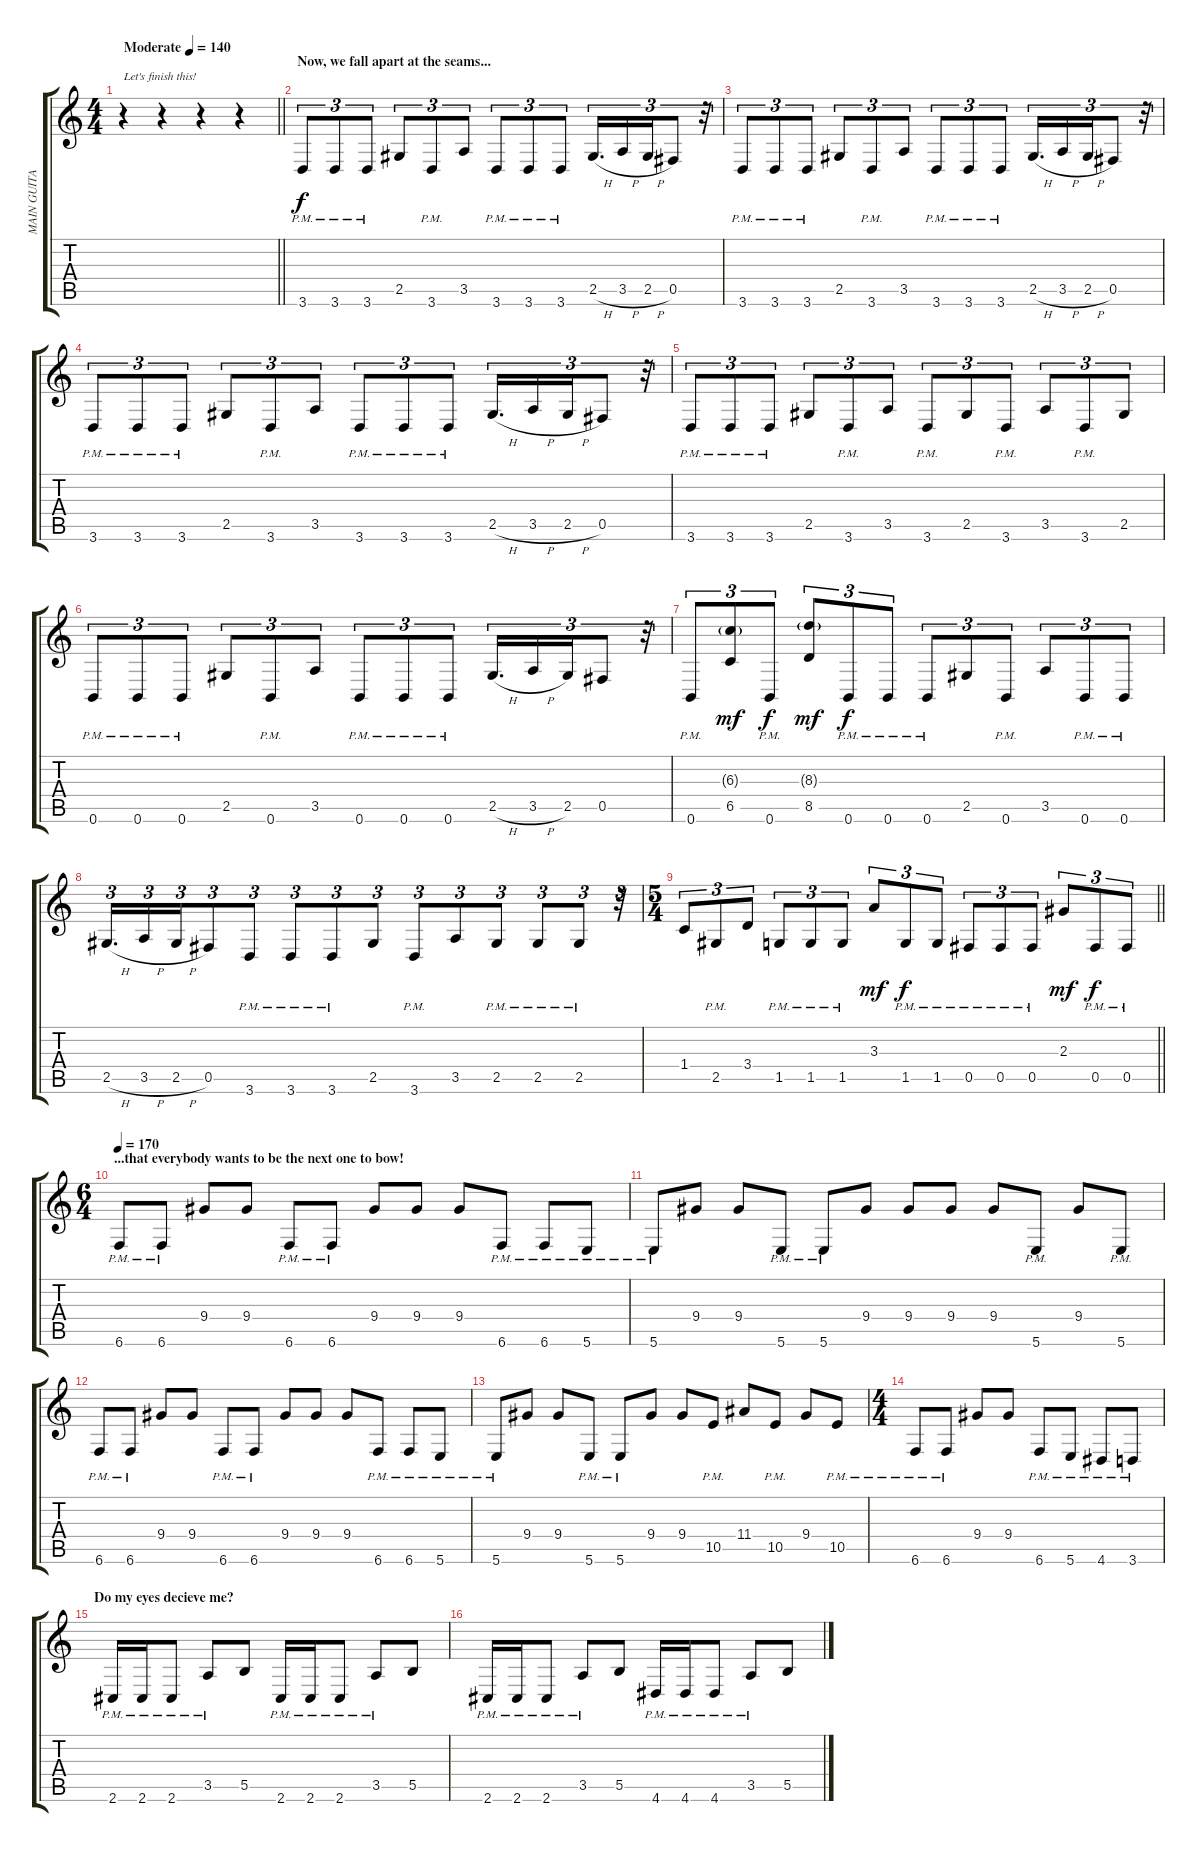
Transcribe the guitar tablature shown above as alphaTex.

\track ("MAIN GUITAR" "MAIN GUITA") {instrument distortionguitar}
\staff {score tabs}
\tuning (Eb4 B3 Gb3 B2 Gb2 B1) {hide}
\ts (4 4)
\tempo (140 "Moderate")
\clef g2
\barLineRight lightlight
\ks c
r.4{txt "Let's finish this!" dy f instrument distortionguitar} r.4 r.4 r.4 |
\section ("" "Now, we fall apart at the seams...")
3.6{pm}.8{tu (3 2)} 3.6{pm}.8{tu (3 2)} 3.6{pm}.8{tu (3 2)} 2.5.8{tu (3 2)} 3.6{pm}.8{tu (3 2)} 3.5.8{tu (3 2)} 3.6{pm}.8{tu (3 2)} 3.6{pm}.8{tu (3 2)} 3.6{pm}.8{tu (3 2)} 2.5{h}.16{d tu (3 2)} 3.5{h}.16{tu (3 2)} 2.5{h}.16{tu (3 2)} 0.5.8{tu (3 2)} r.32{tu (3 2)} |
3.6{pm}.8{tu (3 2)} 3.6{pm}.8{tu (3 2)} 3.6{pm}.8{tu (3 2)} 2.5.8{tu (3 2)} 3.6{pm}.8{tu (3 2)} 3.5.8{tu (3 2)} 3.6{pm}.8{tu (3 2)} 3.6{pm}.8{tu (3 2)} 3.6{pm}.8{tu (3 2)} 2.5{h}.16{d tu (3 2)} 3.5{h}.16{tu (3 2)} 2.5{h}.16{tu (3 2)} 0.5.8{tu (3 2)} r.32{tu (3 2)} |
3.6{pm}.8{tu (3 2)} 3.6{pm}.8{tu (3 2)} 3.6{pm}.8{tu (3 2)} 2.5.8{tu (3 2)} 3.6{pm}.8{tu (3 2)} 3.5.8{tu (3 2)} 3.6{pm}.8{tu (3 2)} 3.6{pm}.8{tu (3 2)} 3.6{pm}.8{tu (3 2)} 2.5{h}.16{d tu (3 2)} 3.5{h}.16{tu (3 2)} 2.5{h}.16{tu (3 2)} 0.5.8{tu (3 2)} r.32{tu (3 2)} |
3.6{pm}.8{tu (3 2)} 3.6{pm}.8{tu (3 2)} 3.6{pm}.8{tu (3 2)} 2.5.8{tu (3 2)} 3.6{pm}.8{tu (3 2)} 3.5.8{tu (3 2)} 3.6{pm}.8{tu (3 2)} 2.5.8{tu (3 2)} 3.6{pm}.8{tu (3 2)} 3.5.8{tu (3 2)} 3.6{pm}.8{tu (3 2)} 2.5.8{tu (3 2)} |
0.6{pm}.8{tu (3 2)} 0.6{pm}.8{tu (3 2)} 0.6{pm}.8{tu (3 2)} 2.5.8{tu (3 2)} 0.6{pm}.8{tu (3 2)} 3.5.8{tu (3 2)} 0.6{pm}.8{tu (3 2)} 0.6{pm}.8{tu (3 2)} 0.6{pm}.8{tu (3 2)} 2.5{h}.16{d tu (3 2)} 3.5{h}.16{tu (3 2)} 2.5.16{tu (3 2)} 0.5.8{tu (3 2)} r.32{tu (3 2)} |
0.6{pm}.8{tu (3 2)} (6.3{g} 6.5).8{tu (3 2) dy mf} 0.6{pm}.8{tu (3 2) dy f} (8.3{g} 8.5).8{tu (3 2) dy mf} 0.6{pm}.8{tu (3 2) dy f} 0.6{pm}.8{tu (3 2)} 0.6{pm}.8{tu (3 2)} 2.5.8{tu (3 2)} 0.6{pm}.8{tu (3 2)} 3.5.8{tu (3 2)} 0.6{pm}.8{tu (3 2)} 0.6{pm}.8{tu (3 2)} |
2.5{h}.16{d tu (3 2)} 3.5{h}.16{tu (3 2)} 2.5{h}.16{tu (3 2)} 0.5.8{tu (3 2)} 3.6{pm}.8{tu (3 2)} 3.6{pm}.8{tu (3 2)} 3.6{pm}.8{tu (3 2)} 2.5.8{tu (3 2)} 3.6{pm}.8{tu (3 2)} 3.5.8{tu (3 2)} 2.5{pm}.8{tu (3 2)} 2.5{pm}.8{tu (3 2)} 2.5{pm}.8{tu (3 2)} r.32{tu (3 2)} |
\ts (5 4)
\barLineRight lightlight
1.4.8{tu (3 2)} 2.5{pm}.8{tu (3 2)} 3.4.8{tu (3 2)} 1.5{pm}.8{tu (3 2)} 1.5{pm}.8{tu (3 2)} 1.5{pm}.8{tu (3 2)} 3.3.8{tu (3 2) dy mf} 1.5{pm}.8{tu (3 2) dy f} 1.5{pm}.8{tu (3 2)} 0.5{pm}.8{tu (3 2)} 0.5{pm}.8{tu (3 2)} 0.5{pm}.8{tu (3 2)} 2.3.8{tu (3 2) dy mf} 0.5{pm}.8{tu (3 2) dy f} 0.5{pm}.8{tu (3 2)} |
\ts (6 4)
\section ("" "...that everybody wants to be the next one to bow!")
\tempo 170
6.6{pm}.8 6.6{pm}.8 9.4.8 9.4.8 6.6{pm}.8 6.6{pm}.8 9.4.8 9.4.8 9.4.8 6.6{pm}.8 6.6{pm}.8 5.6{pm}.8 |
5.6{pm}.8 9.4.8 9.4.8 5.6{pm}.8 5.6{pm}.8 9.4.8 9.4.8 9.4.8 9.4.8 5.6{pm}.8 9.4.8 5.6{pm}.8 |
6.6{pm}.8 6.6{pm}.8 9.4.8 9.4.8 6.6{pm}.8 6.6{pm}.8 9.4.8 9.4.8 9.4.8 6.6{pm}.8 6.6{pm}.8 5.6{pm}.8 |
5.6{pm}.8 9.4.8 9.4.8 5.6{pm}.8 5.6{pm}.8 9.4.8 9.4.8 10.5{pm}.8 11.4.8 10.5{pm}.8 9.4.8 10.5{pm}.8 |
\ts (4 4)
6.6{pm}.8 6.6{pm}.8 9.4.8 9.4.8 6.6{pm}.8 5.6{pm}.8 4.6{pm}.8 3.6{pm}.8 |
\section ("" "Do my eyes decieve me?")
2.6{pm}.16 2.6{pm}.16 2.6{pm}.8 3.5{pm}.8 5.5.8 2.6{pm}.16 2.6{pm}.16 2.6{pm}.8 3.5{pm}.8 5.5.8 |
2.6{pm}.16 2.6{pm}.16 2.6{pm}.8 3.5{pm}.8 5.5.8 4.6{pm}.16 4.6{pm}.16 4.6{pm}.8 3.5{pm}.8 5.5.8
